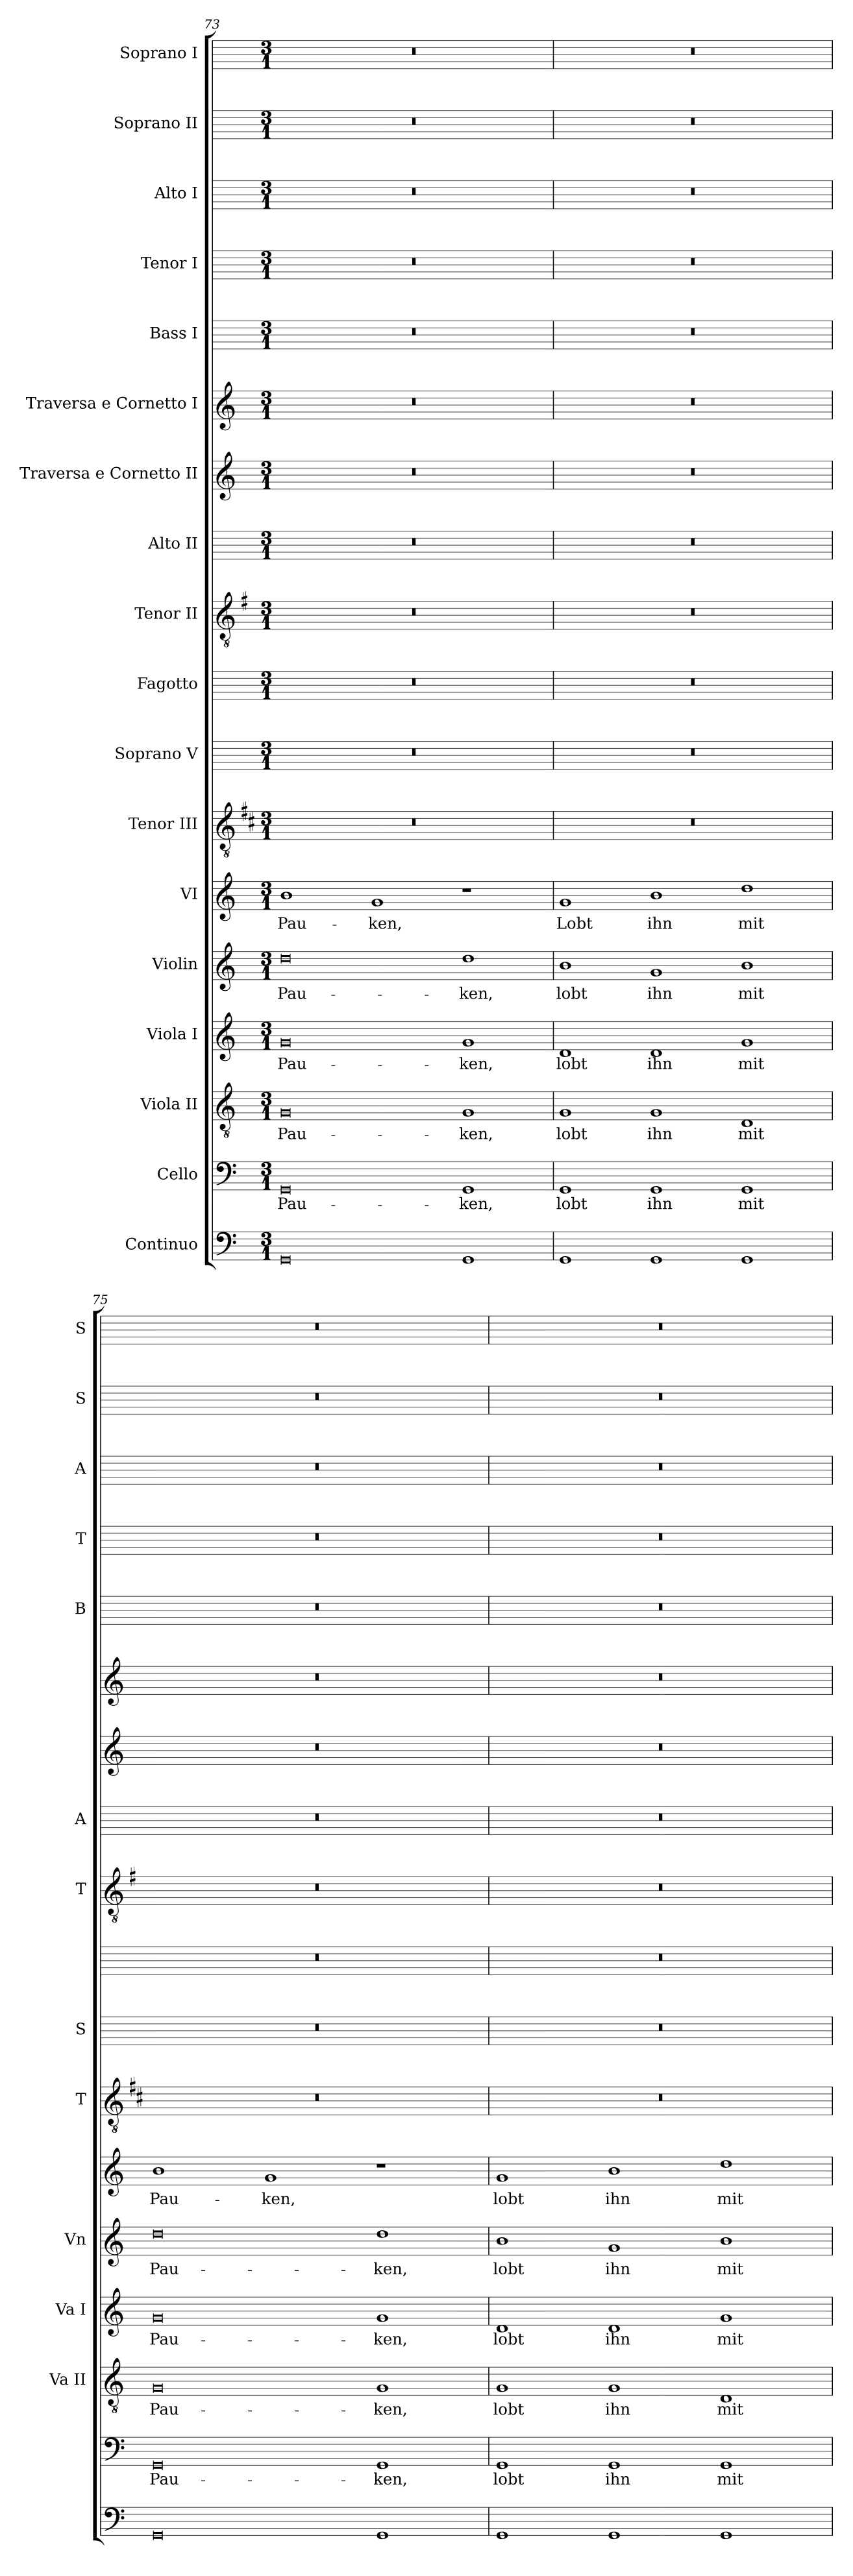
**kern	**kern	**text	**kern	**text	**kern	**text	**kern	**text	**kern	**text	**kern	**kern	**kern	**kern	**kern	**kern	**kern	**kern	**kern	**kern	**kern	**kern
*part18	*part17	*part17	*part16	*part16	*part15	*part15	*part14	*part14	*part13	*part13	*part12	*part11	*part10	*part9	*part8	*part7	*part6	*part5	*part4	*part3	*part2	*part1
*staff18	*staff17	*staff17	*staff16	*staff16	*staff15	*staff15	*staff14	*staff14	*staff13	*staff13	*staff12	*staff11	*staff10	*staff9	*staff8	*staff7	*staff6	*staff5	*staff4	*staff3	*staff2	*staff1
*I"Continuo	*I"Cello	*	*I"Viola II	*	*I"Viola I	*	*I"Violin	*	*I"VI	*	*I"Tenor III	*I"Soprano V	*I"Fagotto	*I"Tenor II	*I"Alto II	*I"Traversa e  Cornetto II	*I"Traversa e  Cornetto I	*I"Bass I	*I"Tenor I	*I"Alto I	*I"Soprano II	*I"Soprano I
*	*	*	*I'Va II	*	*I'Va I	*	*I'Vn	*	*	*	*I'T	*I'S	*	*I'T	*I'A	*	*	*I'B	*I'T	*I'A	*I'S	*I'S
!!LO:LB:g=z
*clefF4	*clefF4	*	*clefGv2	*	*clefG2	*	*clefG2	*	*clefG2	*	*clefGv2	*	*	*clefGv2	*	*clefG2	*clefG2	*	*	*	*	*
*	*	*	*	*	*	*	*	*	*	*	*ITrd1c2	*ITrd1c2	*	*ITrd4c7	*ITrd4c7	*	*	*	*	*	*	*
*k[]	*k[]	*	*k[]	*	*k[]	*	*k[]	*	*k[]	*	*k[]	*	*	*k[]	*	*k[]	*k[]	*	*	*	*	*
*C:	*C:	*	*C:	*	*C:	*	*C:	*	*C:	*	*C:	*	*	*C:	*	*C:	*C:	*	*	*	*	*
*M3/1	*M3/1	*	*M3/1	*	*M3/1	*	*M3/1	*	*M3/1	*	*M3/1	*M3/1	*M3/1	*M3/1	*M3/1	*M3/1	*M3/1	*M3/1	*M3/1	*M3/1	*M3/1	*M3/1
=73	=73	=73	=73	=73	=73	=73	=73	=73	=73	=73	=73	=73	=73	=73	=73	=73	=73	=73	=73	=73	=73	=73
*^	*	*	*	*	*	*	*	*	*	*	*	*	*	*	*	*	*	*	*	*	*	*
!	!LO:N:vis=0	!	!LO:LY:b	!	!LO:LY:b	!	!LO:LY:b	!	!LO:LY:b	!	!LO:LY:b	!	!	!	!	!	!	!	!	!	!	!	!
0GG	0.ryy	0GG	Pau-	0G	Pau-	0g	Pau-	0dd	Pau-	1b	Pau-	0.r	0.r	0.r	0.r	0.r	0.r	0.r	0.r	0.r	0.r	0.r	0.r
!	!	!	!	!	!	!	!	!	!	!	!LO:LY:b	!	!	!	!	!	!	!	!	!	!	!	!
.	.	.	.	.	.	.	.	.	.	1g	-ken,	.	.	.	.	.	.	.	.	.	.	.	.
!	!	!	!LO:LY:b	!	!LO:LY:b	!	!LO:LY:b	!	!LO:LY:b	!	!	!	!	!	!	!	!	!	!	!	!	!	!
1GG	.	1GG	-ken,	1G	-ken,	1g	-ken,	1dd	-ken,	1r	.	.	.	.	.	.	.	.	.	.	.	.	.
=74	=74	=74	=74	=74	=74	=74	=74	=74	=74	=74	=74	=74	=74	=74	=74	=74	=74	=74	=74	=74	=74	=74	=74
!	!LO:N:vis=0	!	!LO:LY:b	!	!LO:LY:b	!	!LO:LY:b	!	!LO:LY:b	!	!LO:LY:b	!	!	!	!	!	!	!	!	!	!	!	!
1GG	0.ryy	1GG	lobt	1G	lobt	1d	lobt	1b	lobt	1g	Lobt	0.r	0.r	0.r	0.r	0.r	0.r	0.r	0.r	0.r	0.r	0.r	0.r
!	!	!	!LO:LY:b	!	!LO:LY:b	!	!LO:LY:b	!	!LO:LY:b	!	!LO:LY:b	!	!	!	!	!	!	!	!	!	!	!	!
1GG	.	1GG	ihn	1G	ihn	1d	ihn	1g	ihn	1b	ihn	.	.	.	.	.	.	.	.	.	.	.	.
!	!	!	!LO:LY:b	!	!LO:LY:b	!	!LO:LY:b	!	!LO:LY:b	!	!LO:LY:b	!	!	!	!	!	!	!	!	!	!	!	!
1GG	.	1GG	mit	1D	mit	1g	mit	1b	mit	1dd	mit	.	.	.	.	.	.	.	.	.	.	.	.
=75	=75	=75	=75	=75	=75	=75	=75	=75	=75	=75	=75	=75	=75	=75	=75	=75	=75	=75	=75	=75	=75	=75	=75
!	!LO:N:vis=0	!	!LO:LY:b	!	!LO:LY:b	!	!LO:LY:b	!	!LO:LY:b	!	!LO:LY:b	!	!	!	!	!	!	!	!	!	!	!	!
0GG	0.ryy	0GG	Pau-	0G	Pau-	0g	Pau-	0dd	Pau-	1b	Pau-	0.r	0.r	0.r	0.r	0.r	0.r	0.r	0.r	0.r	0.r	0.r	0.r
!	!	!	!	!	!	!	!	!	!	!	!LO:LY:b	!	!	!	!	!	!	!	!	!	!	!	!
.	.	.	.	.	.	.	.	.	.	1g	-ken,	.	.	.	.	.	.	.	.	.	.	.	.
!	!	!	!LO:LY:b	!	!LO:LY:b	!	!LO:LY:b	!	!LO:LY:b	!	!	!	!	!	!	!	!	!	!	!	!	!	!
1GG	.	1GG	-ken,	1G	-ken,	1g	-ken,	1dd	-ken,	1r	.	.	.	.	.	.	.	.	.	.	.	.	.
=76	=76	=76	=76	=76	=76	=76	=76	=76	=76	=76	=76	=76	=76	=76	=76	=76	=76	=76	=76	=76	=76	=76	=76
!	!LO:N:vis=0	!	!LO:LY:b	!	!LO:LY:b	!	!LO:LY:b	!	!LO:LY:b	!	!LO:LY:b	!	!	!	!	!	!	!	!	!	!	!	!
1GG	0.ryy	1GG	lobt	1G	lobt	1d	lobt	1b	lobt	1g	lobt	0.r	0.r	0.r	0.r	0.r	0.r	0.r	0.r	0.r	0.r	0.r	0.r
!	!	!	!LO:LY:b	!	!LO:LY:b	!	!LO:LY:b	!	!LO:LY:b	!	!LO:LY:b	!	!	!	!	!	!	!	!	!	!	!	!
1GG	.	1GG	ihn	1G	ihn	1d	ihn	1g	ihn	1b	ihn	.	.	.	.	.	.	.	.	.	.	.	.
!	!	!	!LO:LY:b	!	!LO:LY:b	!	!LO:LY:b	!	!LO:LY:b	!	!LO:LY:b	!	!	!	!	!	!	!	!	!	!	!	!
1GG	.	1GG	mit	1D	mit	1g	mit	1b	mit	1dd	mit	.	.	.	.	.	.	.	.	.	.	.	.
*v	*v	*	*	*	*	*	*	*	*	*	*	*	*	*	*	*	*	*	*	*	*	*	*
=	=	=	=	=	=	=	=	=	=	=	=	=	=	=	=	=	=	=	=	=	=	=
*-	*-	*-	*-	*-	*-	*-	*-	*-	*-	*-	*-	*-	*-	*-	*-	*-	*-	*-	*-	*-	*-	*-
